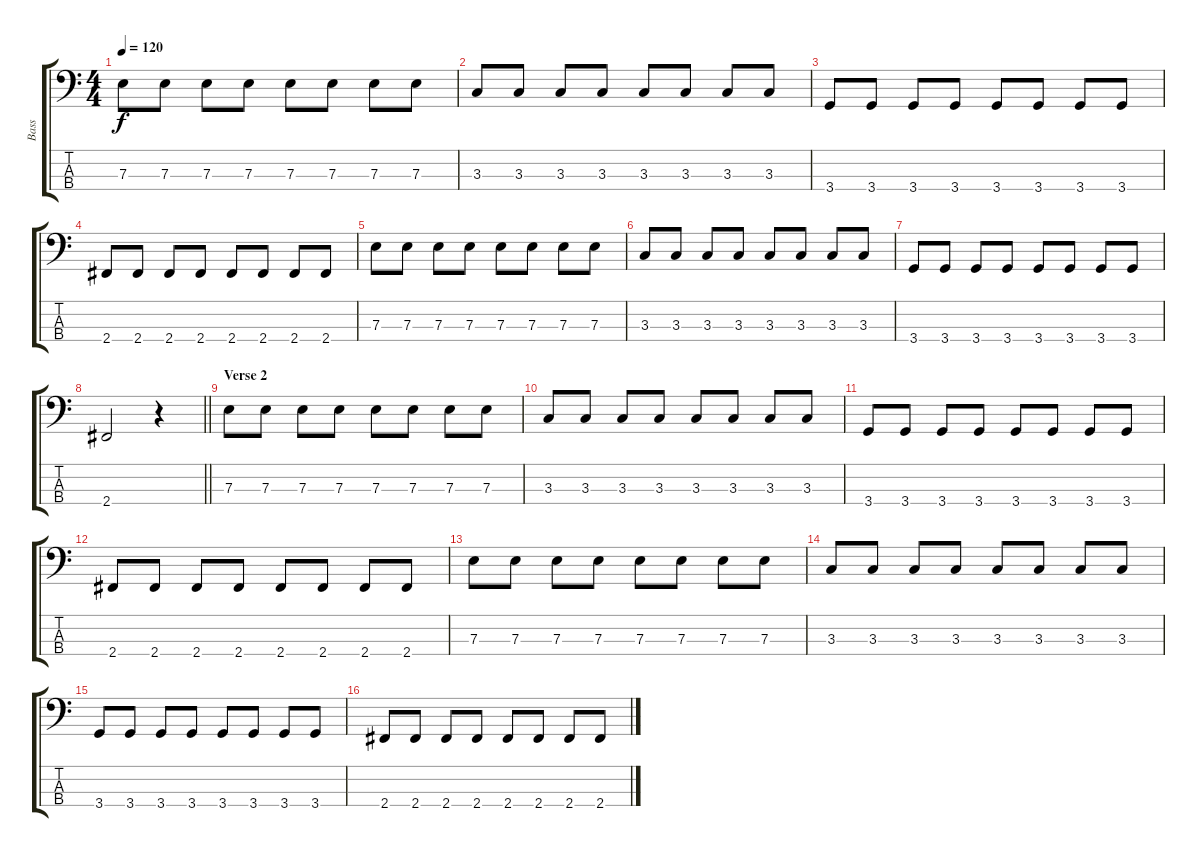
\track ("Bass" "Bass") {instrument electricbassfinger}
\staff {score tabs}
\tuning (G2 D2 A1 E1) {hide}
\ts (4 4)
\tempo 120
\clef f4
\ks c
7.3.8{dy f} 7.3.8 7.3.8 7.3.8 7.3.8 7.3.8 7.3.8 7.3.8 |
3.3.8 3.3.8 3.3.8 3.3.8 3.3.8 3.3.8 3.3.8 3.3.8 |
3.4.8 3.4.8 3.4.8 3.4.8 3.4.8 3.4.8 3.4.8 3.4.8 |
2.4.8 2.4.8 2.4.8 2.4.8 2.4.8 2.4.8 2.4.8 2.4.8 |
7.3.8 7.3.8 7.3.8 7.3.8 7.3.8 7.3.8 7.3.8 7.3.8 |
3.3.8 3.3.8 3.3.8 3.3.8 3.3.8 3.3.8 3.3.8 3.3.8 |
3.4.8 3.4.8 3.4.8 3.4.8 3.4.8 3.4.8 3.4.8 3.4.8 |
\barLineRight lightlight
2.4.2 r.4 |
\section ("" "Verse 2")
7.3.8 7.3.8 7.3.8 7.3.8 7.3.8 7.3.8 7.3.8 7.3.8 |
3.3.8 3.3.8 3.3.8 3.3.8 3.3.8 3.3.8 3.3.8 3.3.8 |
3.4.8 3.4.8 3.4.8 3.4.8 3.4.8 3.4.8 3.4.8 3.4.8 |
2.4.8 2.4.8 2.4.8 2.4.8 2.4.8 2.4.8 2.4.8 2.4.8 |
7.3.8 7.3.8 7.3.8 7.3.8 7.3.8 7.3.8 7.3.8 7.3.8 |
3.3.8 3.3.8 3.3.8 3.3.8 3.3.8 3.3.8 3.3.8 3.3.8 |
3.4.8 3.4.8 3.4.8 3.4.8 3.4.8 3.4.8 3.4.8 3.4.8 |
2.4.8 2.4.8 2.4.8 2.4.8 2.4.8 2.4.8 2.4.8 2.4.8
